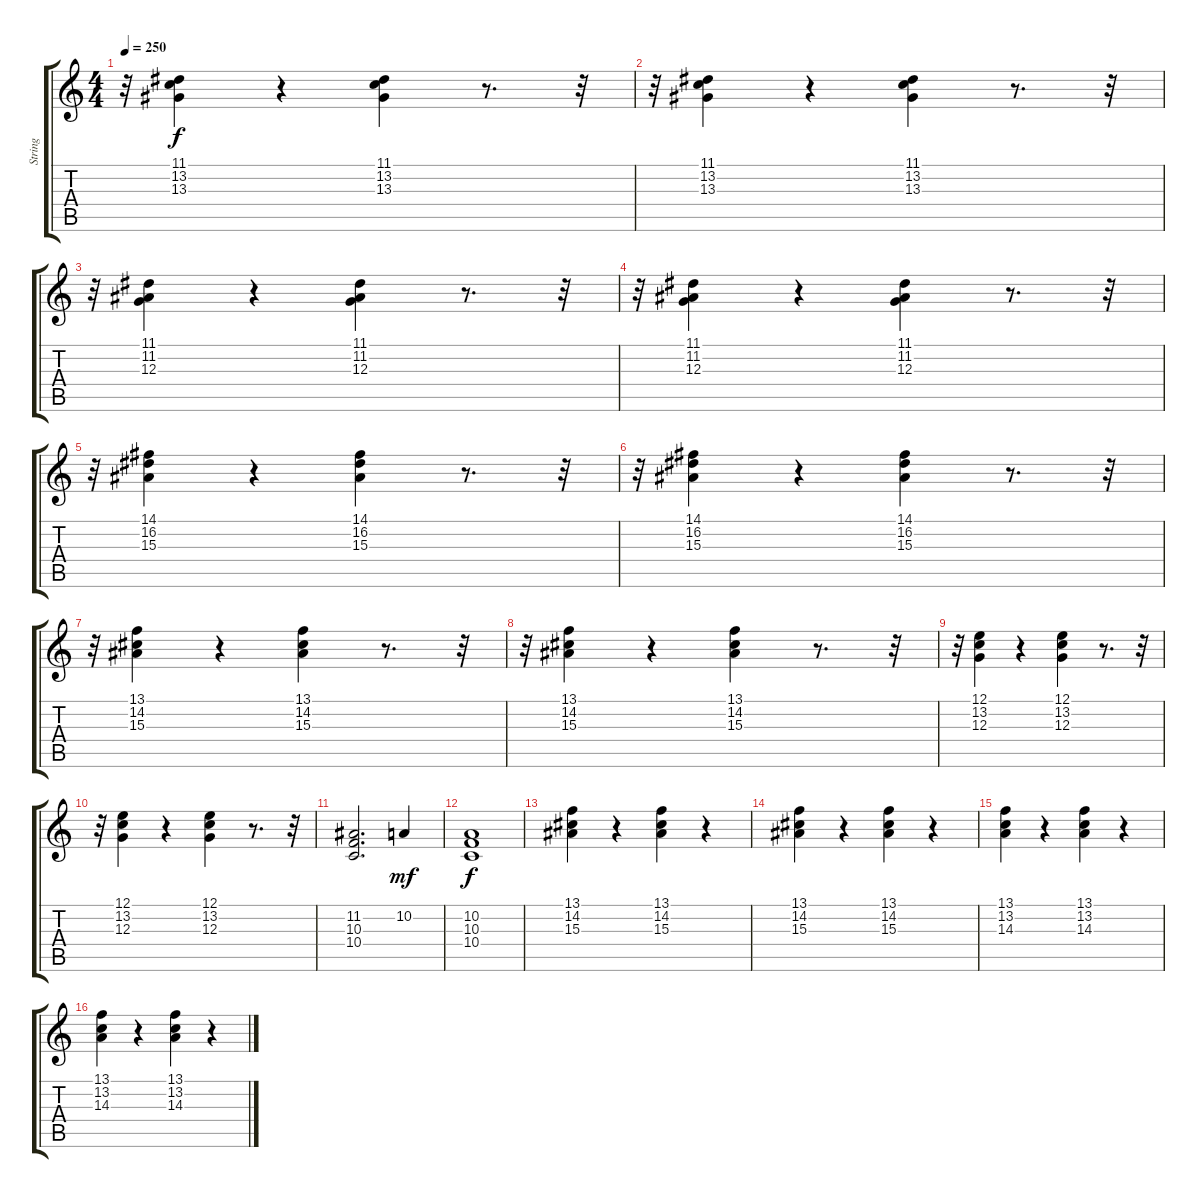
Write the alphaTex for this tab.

\track ("String" "String") {instrument stringensemble2}
\staff {score tabs}
\tuning (E4 B3 G3 D3 A2 E2) {hide}
\ts (4 4)
\tempo 250
\clef g2
\ks c
r.32{dy f} (11.1 13.2 13.3).4 r.4 (11.1 13.2 13.3).4 r.8{d} r.32 |
r.32 (11.1 13.2 13.3).4 r.4 (11.1 13.2 13.3).4 r.8{d} r.32 |
r.32 (11.1 11.2 12.3).4 r.4 (11.1 11.2 12.3).4 r.8{d} r.32 |
r.32 (11.1 11.2 12.3).4 r.4 (11.1 11.2 12.3).4 r.8{d} r.32 |
r.32 (14.1 16.2 15.3).4 r.4 (14.1 16.2 15.3).4 r.8{d} r.32 |
r.32 (14.1 16.2 15.3).4 r.4 (14.1 16.2 15.3).4 r.8{d} r.32 |
r.32 (13.1 14.2 15.3).4 r.4 (13.1 14.2 15.3).4 r.8{d} r.32 |
r.32 (13.1 14.2 15.3).4 r.4 (13.1 14.2 15.3).4 r.8{d} r.32 |
r.32 (12.1 13.2 12.3).4 r.4 (12.1 13.2 12.3).4 r.8{d} r.32 |
r.32 (12.1 13.2 12.3).4 r.4 (12.1 13.2 12.3).4 r.8{d} r.32 |
(11.2 10.3 10.4).2{d} 10.2.4{dy mf} |
(10.2 10.3 10.4).1{dy f} |
(13.1 14.2 15.3).4 r.4 (13.1 14.2 15.3).4 r.4 |
(13.1 14.2 15.3).4 r.4 (13.1 14.2 15.3).4 r.4 |
(13.1 13.2 14.3).4 r.4 (13.1 13.2 14.3).4 r.4 |
(13.1 13.2 14.3).4 r.4 (13.1 13.2 14.3).4 r.4
